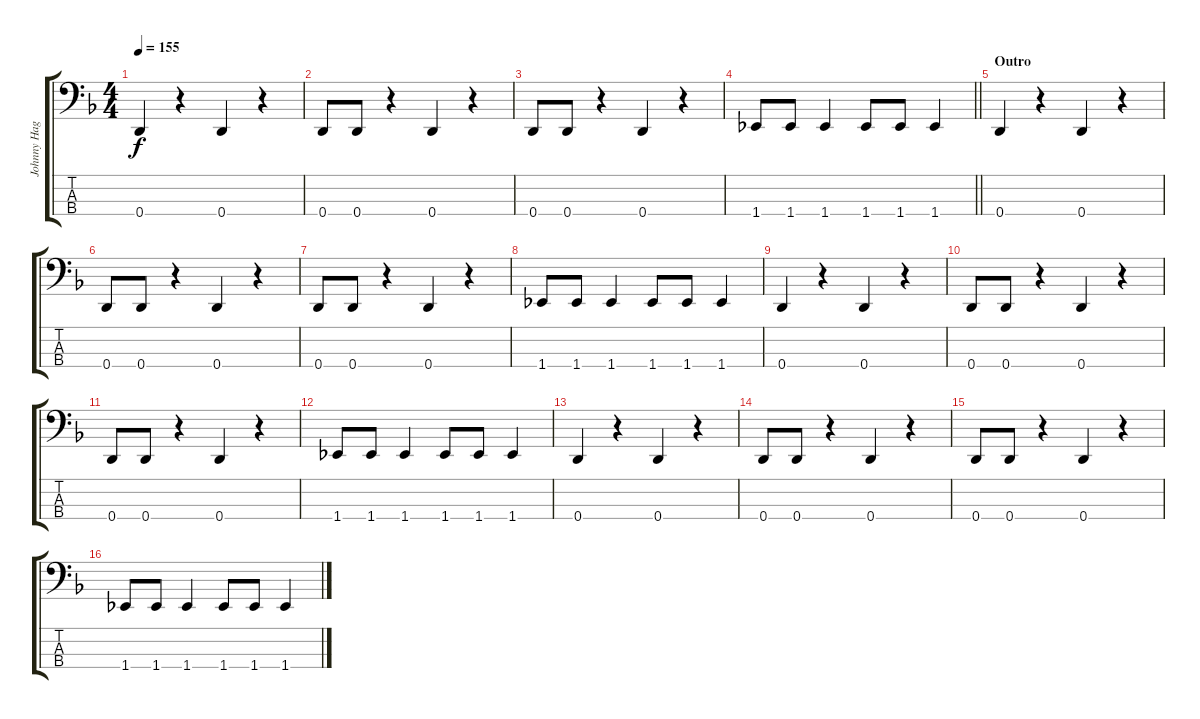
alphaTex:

\track ("Johnny Hagel" "Johnny Hag") {instrument electricbassfinger}
\staff {score tabs}
\tuning (F2 C2 G1 D1) {hide}
\ts (4 4)
\tempo 155
\clef f4
\ks dminor
0.4.4{dy f} r.4 0.4.4 r.4 |
0.4.8 0.4.8 r.4 0.4.4 r.4 |
0.4.8 0.4.8 r.4 0.4.4 r.4 |
\barLineRight lightlight
1.4.8 1.4.8 1.4.4 1.4.8 1.4.8 1.4.4 |
\section ("" "Outro")
0.4.4 r.4 0.4.4 r.4 |
0.4.8 0.4.8 r.4 0.4.4 r.4 |
0.4.8 0.4.8 r.4 0.4.4 r.4 |
1.4.8 1.4.8 1.4.4 1.4.8 1.4.8 1.4.4 |
0.4.4 r.4 0.4.4 r.4 |
0.4.8 0.4.8 r.4 0.4.4 r.4 |
0.4.8 0.4.8 r.4 0.4.4 r.4 |
1.4.8 1.4.8 1.4.4 1.4.8 1.4.8 1.4.4 |
0.4.4 r.4 0.4.4 r.4 |
0.4.8 0.4.8 r.4 0.4.4 r.4 |
0.4.8 0.4.8 r.4 0.4.4 r.4 |
1.4.8 1.4.8 1.4.4 1.4.8 1.4.8 1.4.4
